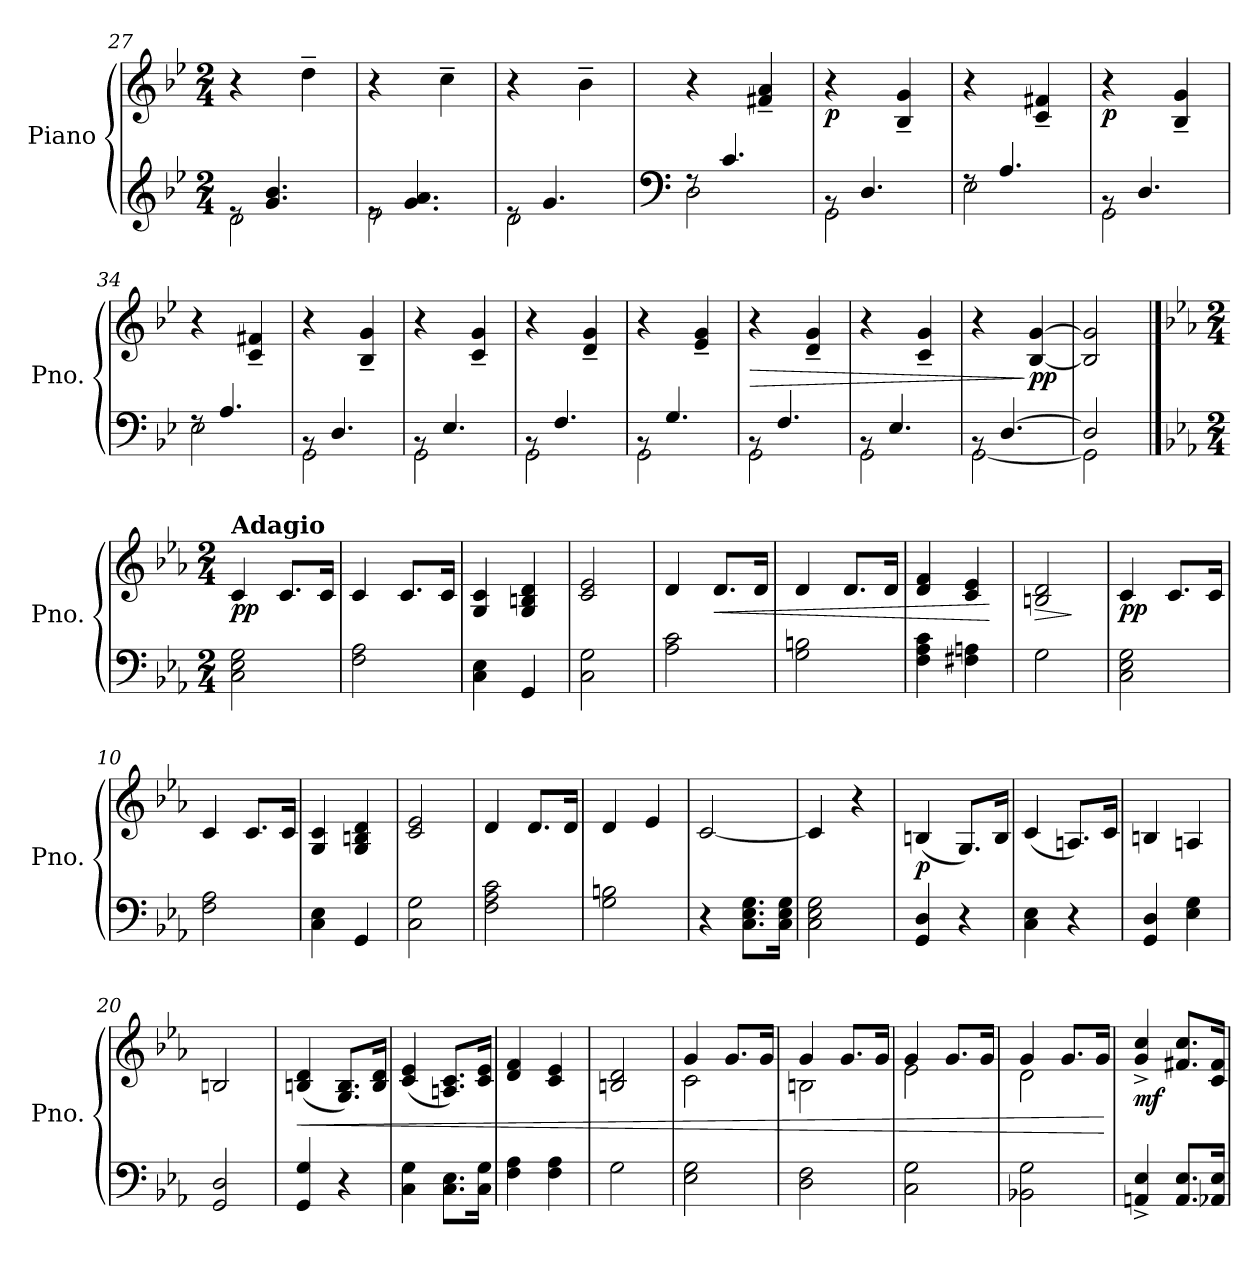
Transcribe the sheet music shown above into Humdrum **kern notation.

**kern	**kern	**dynam
*part1	*part1	*part1
*staff2	*staff1	*staff1/2
*I"Piano	*	*
*I'Pno.	*	*
*clefG2	*clefG2	*
*k[b-e-]	*k[b-e-]	*
*M2/4	*M2/4	*
=27	=27	=27
*^	*	*
8re	2d\	4r	.
4.g/ 4.b-/	.	.	.
.	.	4dd~\	.
=28	=28	=28	=28
8re	2e-\	4r	.
4.g/ 4.a/	.	.	.
.	.	4cc~\	.
=29	=29	=29	=29
8re	2d\	4r	.
4.g/	.	.	.
.	.	4b-~\	.
=30	=30	=30	=30
*clefF4	*	*	*
8rF	2D\	4r	.
4.c/	.	.	.
.	.	4f#X/~ 4a/~	.
=31	=31	=31	=31
!	!	!	!LO:DY:b
8rBB	2GG\	4r	p
4.D/	.	.	.
.	.	4B-/~ 4g/~	.
!!LO:LB:g=z
=32	=32	=32	=32
8rF	2E-\	4r	.
4.A/	.	.	.
.	.	4c/~ 4f#X/~	.
=33	=33	=33	=33
!	!	!	!LO:DY:b
8rBB	2GG\	4r	p
4.D/	.	.	.
.	.	4B-/~ 4g/~	.
=34	=34	=34	=34
8rF	2E-\	4r	.
4.A/	.	.	.
.	.	4c/~ 4f#X/~	.
=35	=35	=35	=35
8rBB	2GG\	4r	.
4.D/	.	.	.
.	.	4B-/~ 4g/~	.
=36	=36	=36	=36
8rBB	2GG\	4r	.
4.E-/	.	.	.
.	.	4c/~ 4g/~	.
=37	=37	=37	=37
8rBB	2GG\	4r	.
4.F/	.	.	.
.	.	4d/~ 4g/~	.
=38	=38	=38	=38
8rBB	2GG\	4r	.
4.G/	.	.	.
.	.	4e-/~ 4g/~	.
=39	=39	=39	=39
!	!	!	!LO:HP:b
8rBB	2GG\	4r	>
4.F/	.	.	.
.	.	4d/~ 4g/~	.
=40	=40	=40	=40
8rBB	2GG\	4r	.
4.E-/	.	.	.
.	.	4c/~ 4g/~	.
=41	=41	=41	=41
8rBB	[2GG\	4r	.
[4.D/	.	.	.
!	!	!	!LO:DY:n=1:b
.	.	[4B-/ [4g/	] pp
=42	=42	=42	=42
2D/]	2GG\]	2B-/] 2g/]	.
*v	*v	*	*
!!LO:PB:g=z
==1	==1	==1
*k[b-e-a-]	*k[b-e-a-]	*
*M2/4	*M2/4	*
*^	*	*
!	!	!LO:TX:a:B:t=Adagio	!
!	!	!	!LO:DY:b
*v	*v	*	*
2C\ 2E-\ 2G\	4c/	pp
.	8.c/L	.
.	16c/Jk	.
=2	=2	=2
2F\ 2A-\	4c/	.
.	8.c/L	.
.	16c/Jk	.
=3	=3	=3
4C\ 4E-\	4G/ 4c/	.
4GG/	4G/ 4Bn/ 4d/	.
=4	=4	=4
2C\ 2G\	2c/ 2e-/	.
=5	=5	=5
2A-\ 2c\	4d/	.
!	!	!LO:HP:b
.	8.d/L	<
.	16d/Jk	.
=6	=6	=6
2G\ 2Bn\	4d/	.
.	8.d/L	.
.	16d/Jk	.
=7	=7	=7
4F\ 4A-\ 4c\	4d/ 4f/	.
4F#X\ 4An\	4c/ 4e-/	.
.	.	[
=8	=8	=8
!	!	!LO:HP:b
2G\	2Bn/ 2d/	>
.	.	]
=9	=9	=9
!	!	!LO:DY:b
2C\ 2E-\ 2G\	4c/	pp
.	8.c/L	.
.	16c/Jk	.
=10	=10	=10
2F\ 2A-\	4c/	.
.	8.c/L	.
.	16c/Jk	.
!!LO:LB:g=z
=11	=11	=11
4C\ 4E-\	4G/ 4c/	.
4GG/	4G/ 4Bn/ 4d/	.
=12	=12	=12
2C\ 2G\	2c/ 2e-/	.
=13	=13	=13
2F\ 2A-\ 2c\	4d/	.
.	8.d/L	.
.	16d/Jk	.
=14	=14	=14
2G\ 2Bn\	4d/	.
.	4e-/	.
=15	=15	=15
4r	[2c/	.
8.C\ 8.E-\ 8.G\L	.	.
16C\ 16E-\ 16G\Jk	.	.
=16	=16	=16
2C\ 2E-\ 2G\	4c/]	.
.	4r	.
=17	=17	=17
!	!	!LO:DY:b
4GG/ 4D/	(<4Bn/	p
4r	8.G/L)	.
.	16B/Jk	.
=18	=18	=18
4C\ 4E-\	(<4c/	.
4r	8.An/L)	.
.	16c/Jk	.
=19	=19	=19
4GG/ 4D/	4Bn/	.
4E-\ 4G\	4An/	.
=20	=20	=20
2GG/ 2D/	2Bn/	.
=21	=21	=21
!	!	!LO:HP:b
4GG/ 4G/	(<4Bn/ 4d/	<
4r	8.G/ 8.B/L)	.
.	16B/ 16d/Jk	.
!!LO:LB:g=z
=22	=22	=22
4C\ 4G\	(<4c/ 4e-/	.
8.C\ 8.E-\L	8.An/ 8.c/L)	.
16C\ 16G\Jk	16c/ 16e-/Jk	.
=23	=23	=23
4F\ 4A-\	4d/ 4f/	.
4F\ 4A-\	4c/ 4e-/	.
=24	=24	=24
2G\	2Bn/ 2d/	.
=25	=25	=25
*	*^	*
2E-\ 2G\	4g/	2c\	.
.	8.g/L	.	.
.	16g/Jk	.	.
=26	=26	=26	=26
2D\ 2F\	4g/	2Bn\	.
.	8.g/L	.	.
.	16g/Jk	.	.
=27	=27	=27	=27
2C\ 2G\	4g/	2e-\	.
.	8.g/L	.	.
.	16g/Jk	.	.
=28	=28	=28	=28
2BB-X\ 2G\	4g/	2d\	.
.	8.g/L	.	.
.	16g/Jk	.	.
*	*v	*v	*
.	.	[
=29	=29	=29
!	!	!LO:DY:b
4AAn/^ 4E-/^	4g/^ 4cc/^	mf
8.AA/ 8.E-/L	8.f#X/ 8.cc/L	.
16AA-X/ 16E-/Jk	16c/ 16f#/Jk	.
=	=	=
*-	*-	*-
